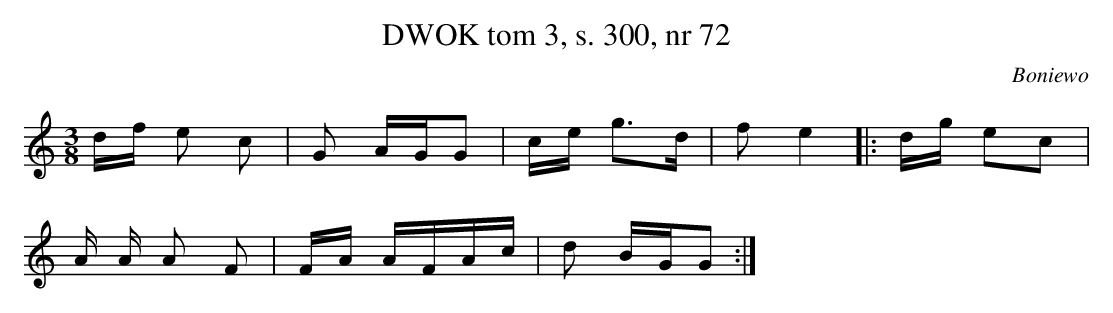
X:1
T: DWOK tom 3, s. 300, nr 72
O: Boniewo
L: 1/16
M: 3/8
K: C
df e2 c2 | G2 AGG2 | ce g3d | f2 e4 |: dg e2c2 |
A A A2 F2 | FA AFAc | d2 BGG2 :|
